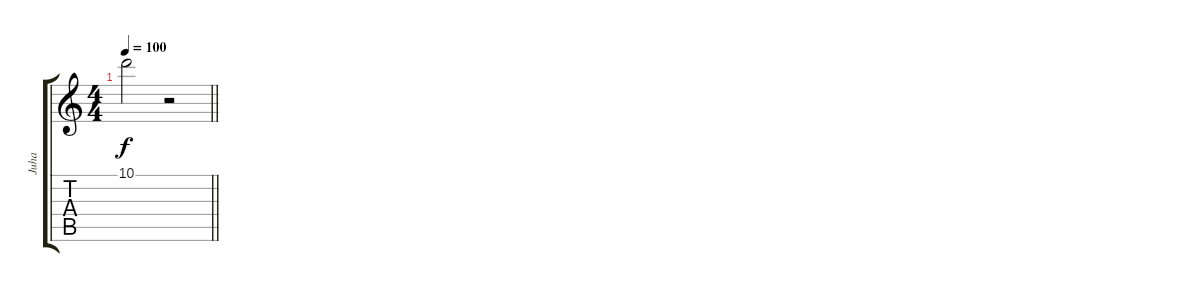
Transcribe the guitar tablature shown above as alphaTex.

\track ("Juha" "Juha") {instrument overdrivenguitar}
\staff {score tabs}
\tuning (E4 B3 G3 D3 A2 E2) {hide}
\ts (4 4)
\tempo 100
\clef g2
\barLineRight lightlight
\ks c
10.1.2{dy f} r.2
